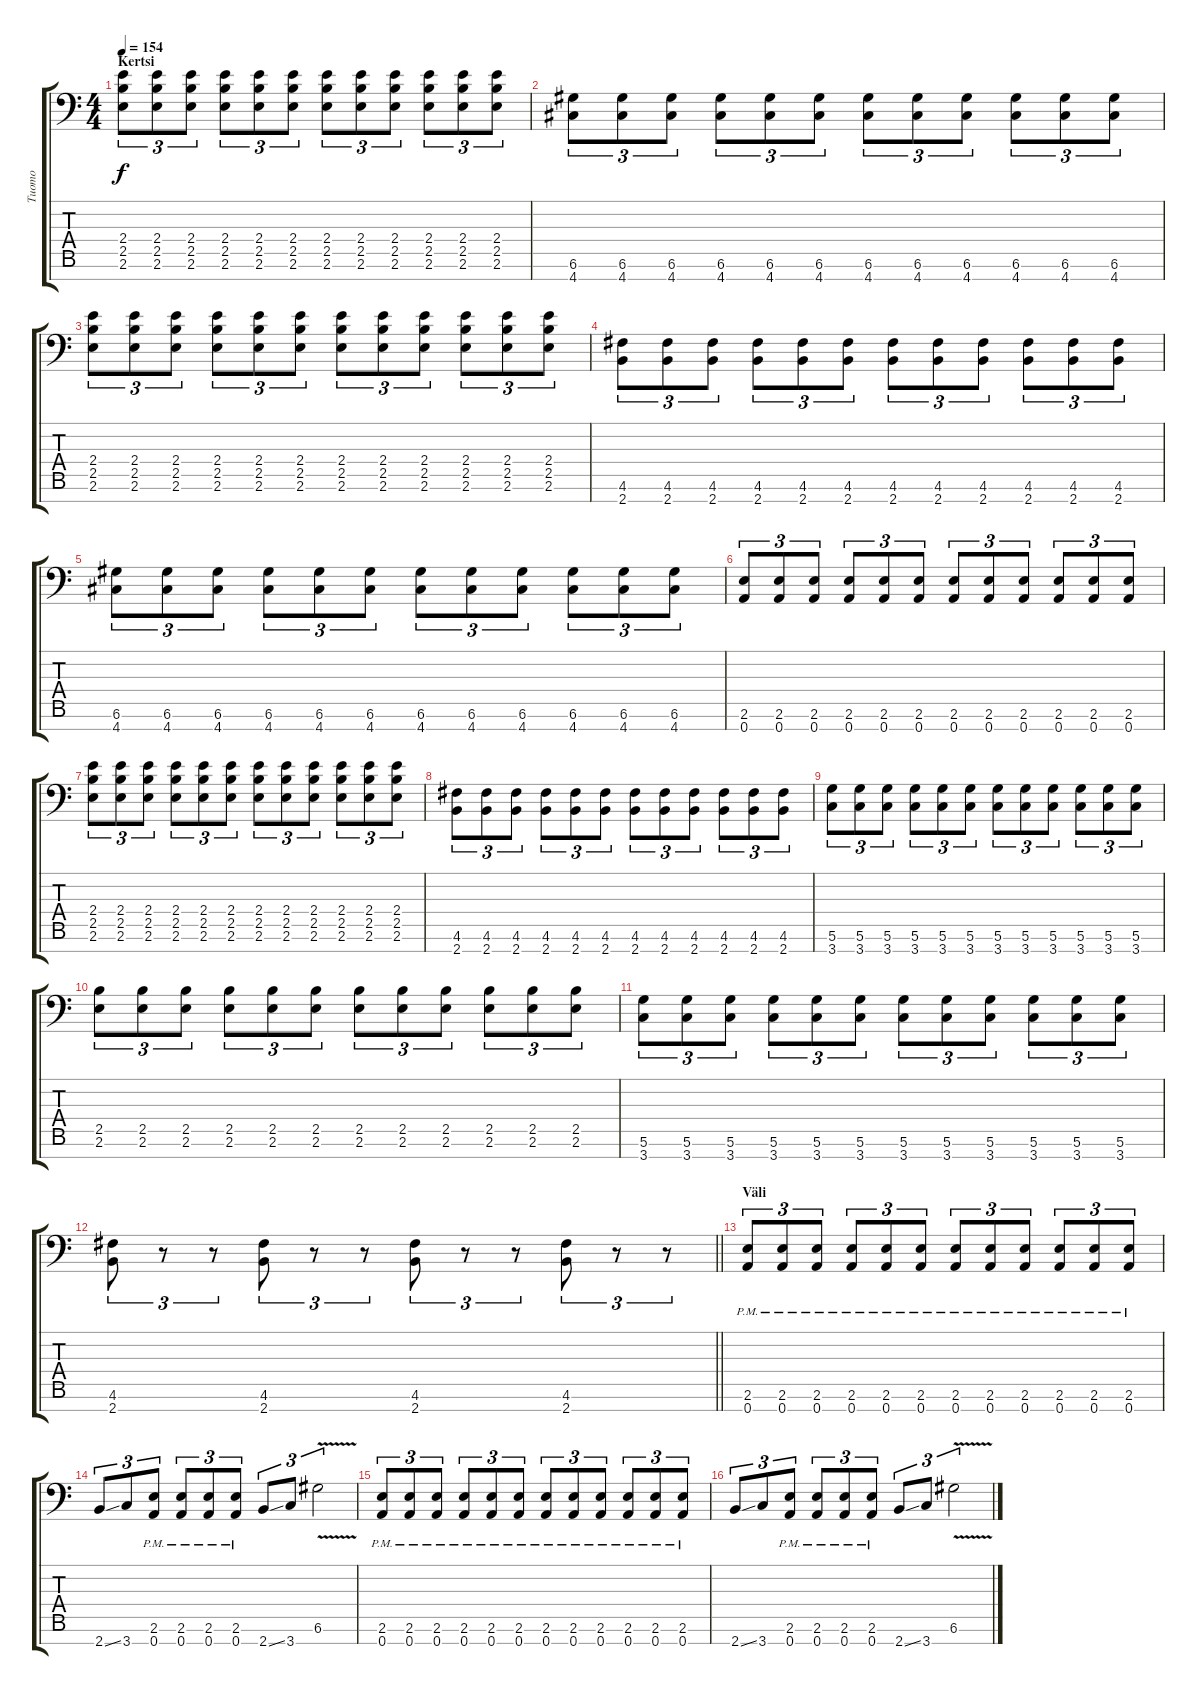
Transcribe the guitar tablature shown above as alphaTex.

\track ("Tuomo" "Tuomo") {instrument distortionguitar}
\staff {score tabs}
\tuning (E4 B3 G3 D3 A2 D2 A1) {hide}
\ts (4 4)
\section ("" "Kertsi")
\tempo 154
\clef f4
\ks c
(2.4 2.5 2.6).8{tu (3 2) dy f} (2.4 2.5 2.6).8{tu (3 2)} (2.4 2.5 2.6).8{tu (3 2)} (2.4 2.5 2.6).8{tu (3 2)} (2.4 2.5 2.6).8{tu (3 2)} (2.4 2.5 2.6).8{tu (3 2)} (2.4 2.5 2.6).8{tu (3 2)} (2.4 2.5 2.6).8{tu (3 2)} (2.4 2.5 2.6).8{tu (3 2)} (2.4 2.5 2.6).8{tu (3 2)} (2.4 2.5 2.6).8{tu (3 2)} (2.4 2.5 2.6).8{tu (3 2)} |
(6.6 4.7).8{tu (3 2)} (6.6 4.7).8{tu (3 2)} (6.6 4.7).8{tu (3 2)} (6.6 4.7).8{tu (3 2)} (6.6 4.7).8{tu (3 2)} (6.6 4.7).8{tu (3 2)} (6.6 4.7).8{tu (3 2)} (6.6 4.7).8{tu (3 2)} (6.6 4.7).8{tu (3 2)} (6.6 4.7).8{tu (3 2)} (6.6 4.7).8{tu (3 2)} (6.6 4.7).8{tu (3 2)} |
(2.4 2.5 2.6).8{tu (3 2)} (2.4 2.5 2.6).8{tu (3 2)} (2.4 2.5 2.6).8{tu (3 2)} (2.4 2.5 2.6).8{tu (3 2)} (2.4 2.5 2.6).8{tu (3 2)} (2.4 2.5 2.6).8{tu (3 2)} (2.4 2.5 2.6).8{tu (3 2)} (2.4 2.5 2.6).8{tu (3 2)} (2.4 2.5 2.6).8{tu (3 2)} (2.4 2.5 2.6).8{tu (3 2)} (2.4 2.5 2.6).8{tu (3 2)} (2.4 2.5 2.6).8{tu (3 2)} |
(4.6 2.7).8{tu (3 2)} (4.6 2.7).8{tu (3 2)} (4.6 2.7).8{tu (3 2)} (4.6 2.7).8{tu (3 2)} (4.6 2.7).8{tu (3 2)} (4.6 2.7).8{tu (3 2)} (4.6 2.7).8{tu (3 2)} (4.6 2.7).8{tu (3 2)} (4.6 2.7).8{tu (3 2)} (4.6 2.7).8{tu (3 2)} (4.6 2.7).8{tu (3 2)} (4.6 2.7).8{tu (3 2)} |
(6.6 4.7).8{tu (3 2)} (6.6 4.7).8{tu (3 2)} (6.6 4.7).8{tu (3 2)} (6.6 4.7).8{tu (3 2)} (6.6 4.7).8{tu (3 2)} (6.6 4.7).8{tu (3 2)} (6.6 4.7).8{tu (3 2)} (6.6 4.7).8{tu (3 2)} (6.6 4.7).8{tu (3 2)} (6.6 4.7).8{tu (3 2)} (6.6 4.7).8{tu (3 2)} (6.6 4.7).8{tu (3 2)} |
(2.6 0.7).8{tu (3 2)} (2.6 0.7).8{tu (3 2)} (2.6 0.7).8{tu (3 2)} (2.6 0.7).8{tu (3 2)} (2.6 0.7).8{tu (3 2)} (2.6 0.7).8{tu (3 2)} (2.6 0.7).8{tu (3 2)} (2.6 0.7).8{tu (3 2)} (2.6 0.7).8{tu (3 2)} (2.6 0.7).8{tu (3 2)} (2.6 0.7).8{tu (3 2)} (2.6 0.7).8{tu (3 2)} |
(2.4 2.5 2.6).8{tu (3 2)} (2.4 2.5 2.6).8{tu (3 2)} (2.4 2.5 2.6).8{tu (3 2)} (2.4 2.5 2.6).8{tu (3 2)} (2.4 2.5 2.6).8{tu (3 2)} (2.4 2.5 2.6).8{tu (3 2)} (2.4 2.5 2.6).8{tu (3 2)} (2.4 2.5 2.6).8{tu (3 2)} (2.4 2.5 2.6).8{tu (3 2)} (2.4 2.5 2.6).8{tu (3 2)} (2.4 2.5 2.6).8{tu (3 2)} (2.4 2.5 2.6).8{tu (3 2)} |
(4.6 2.7).8{tu (3 2)} (4.6 2.7).8{tu (3 2)} (4.6 2.7).8{tu (3 2)} (4.6 2.7).8{tu (3 2)} (4.6 2.7).8{tu (3 2)} (4.6 2.7).8{tu (3 2)} (4.6 2.7).8{tu (3 2)} (4.6 2.7).8{tu (3 2)} (4.6 2.7).8{tu (3 2)} (4.6 2.7).8{tu (3 2)} (4.6 2.7).8{tu (3 2)} (4.6 2.7).8{tu (3 2)} |
(5.6 3.7).8{tu (3 2)} (5.6 3.7).8{tu (3 2)} (5.6 3.7).8{tu (3 2)} (5.6 3.7).8{tu (3 2)} (5.6 3.7).8{tu (3 2)} (5.6 3.7).8{tu (3 2)} (5.6 3.7).8{tu (3 2)} (5.6 3.7).8{tu (3 2)} (5.6 3.7).8{tu (3 2)} (5.6 3.7).8{tu (3 2)} (5.6 3.7).8{tu (3 2)} (5.6 3.7).8{tu (3 2)} |
(2.5 2.6).8{tu (3 2)} (2.5 2.6).8{tu (3 2)} (2.5 2.6).8{tu (3 2)} (2.5 2.6).8{tu (3 2)} (2.5 2.6).8{tu (3 2)} (2.5 2.6).8{tu (3 2)} (2.5 2.6).8{tu (3 2)} (2.5 2.6).8{tu (3 2)} (2.5 2.6).8{tu (3 2)} (2.5 2.6).8{tu (3 2)} (2.5 2.6).8{tu (3 2)} (2.5 2.6).8{tu (3 2)} |
(5.6 3.7).8{tu (3 2)} (5.6 3.7).8{tu (3 2)} (5.6 3.7).8{tu (3 2)} (5.6 3.7).8{tu (3 2)} (5.6 3.7).8{tu (3 2)} (5.6 3.7).8{tu (3 2)} (5.6 3.7).8{tu (3 2)} (5.6 3.7).8{tu (3 2)} (5.6 3.7).8{tu (3 2)} (5.6 3.7).8{tu (3 2)} (5.6 3.7).8{tu (3 2)} (5.6 3.7).8{tu (3 2)} |
\barLineRight lightlight
(4.6 2.7).8{tu (3 2)} r.8{tu (3 2)} r.8{tu (3 2)} (4.6 2.7).8{tu (3 2)} r.8{tu (3 2)} r.8{tu (3 2)} (4.6 2.7).8{tu (3 2)} r.8{tu (3 2)} r.8{tu (3 2)} (4.6 2.7).8{tu (3 2)} r.8{tu (3 2)} r.8{tu (3 2)} |
\section ("" "Väli")
(2.6{pm} 0.7{pm}).8{tu (3 2)} (2.6{pm} 0.7{pm}).8{tu (3 2)} (2.6{pm} 0.7{pm}).8{tu (3 2)} (2.6{pm} 0.7{pm}).8{tu (3 2)} (2.6{pm} 0.7{pm}).8{tu (3 2)} (2.6{pm} 0.7{pm}).8{tu (3 2)} (2.6{pm} 0.7{pm}).8{tu (3 2)} (2.6{pm} 0.7{pm}).8{tu (3 2)} (2.6{pm} 0.7{pm}).8{tu (3 2)} (2.6{pm} 0.7{pm}).8{tu (3 2)} (2.6{pm} 0.7{pm}).8{tu (3 2)} (2.6{pm} 0.7{pm}).8{tu (3 2)} |
2.7{ss}.8{tu (3 2)} 3.7.8{tu (3 2)} (2.6{pm} 0.7{pm}).8{tu (3 2)} (2.6{pm} 0.7{pm}).8{tu (3 2)} (2.6{pm} 0.7{pm}).8{tu (3 2)} (2.6{pm} 0.7{pm}).8{tu (3 2)} 2.7{ss}.8{tu (3 2)} 3.7.8{tu (3 2)} 6.6{v}.2{tu (3 2)} |
(2.6{pm} 0.7{pm}).8{tu (3 2)} (2.6{pm} 0.7{pm}).8{tu (3 2)} (2.6{pm} 0.7{pm}).8{tu (3 2)} (2.6{pm} 0.7{pm}).8{tu (3 2)} (2.6{pm} 0.7{pm}).8{tu (3 2)} (2.6{pm} 0.7{pm}).8{tu (3 2)} (2.6{pm} 0.7{pm}).8{tu (3 2)} (2.6{pm} 0.7{pm}).8{tu (3 2)} (2.6{pm} 0.7{pm}).8{tu (3 2)} (2.6{pm} 0.7{pm}).8{tu (3 2)} (2.6{pm} 0.7{pm}).8{tu (3 2)} (2.6{pm} 0.7{pm}).8{tu (3 2)} |
2.7{ss}.8{tu (3 2)} 3.7.8{tu (3 2)} (2.6{pm} 0.7{pm}).8{tu (3 2)} (2.6{pm} 0.7{pm}).8{tu (3 2)} (2.6{pm} 0.7{pm}).8{tu (3 2)} (2.6{pm} 0.7{pm}).8{tu (3 2)} 2.7{ss}.8{tu (3 2)} 3.7.8{tu (3 2)} 6.6{v}.2{tu (3 2)}
